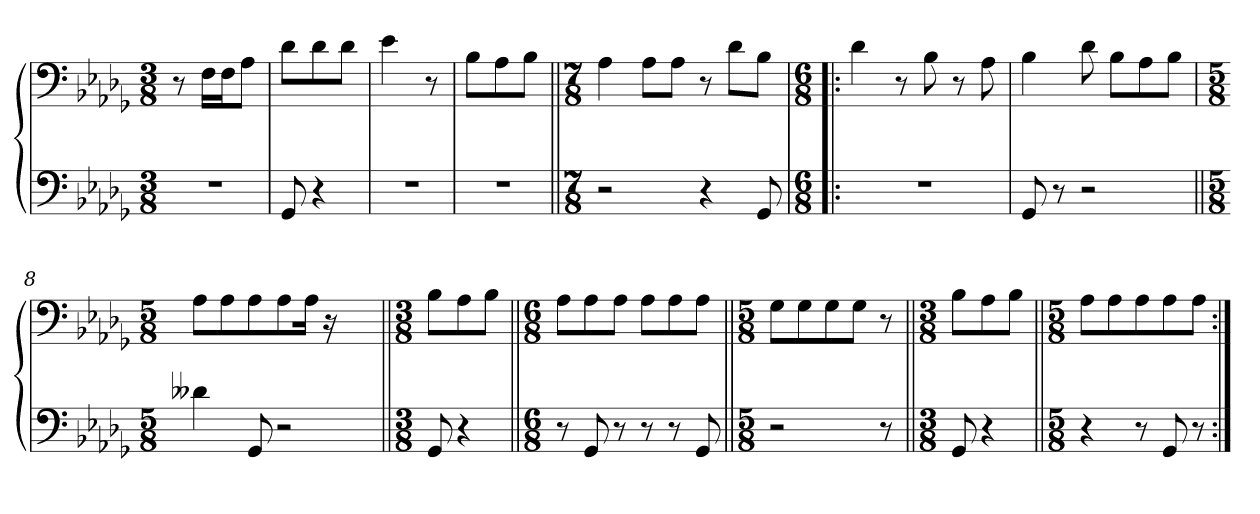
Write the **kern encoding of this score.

**kern	**kern
*part1	*part1
*staff2	*staff1
*clefF4	*clefF4
*k[b-e-a-d-g-]	*k[b-e-a-d-g-]
*M3/8	*M3/8
=1	=1
4.r	8r
.	16F\LL
.	16F\J
.	8A-\J
=2	=2
8GG-/	8d-\L
4r	8d-\
.	8d-\J
=3	=3
4.r	4e-\
.	8r
=4	=4
4.r	8B-\L
.	8A-\
.	8B-\J
=5||	=5||
*M7/8	*M7/8
2r	4A-\
.	8A-\L
.	8A-\J
4r	8r
.	8d-\L
8GG-/	8B-\J
=6!|:	=6!|:
*M6/8	*M6/8
2.r	4d-\
.	8r
.	8B-\
.	8r
.	8A-\
=7	=7
8GG-/	4B-\
8r	.
2r	8d-\
.	8B-\L
.	8A-\
.	8B-\J
=8||	=8
*M5/8	*M5/8
4d--X	8A-\L
.	8A-\
8GG-/	8A-\
2r	8A-\
.	16A-\Jk
.	16r
.	4ryy
=9||	=9||
*M3/8	*M3/8
8GG-/	8B-\L
4r	8A-\
.	8B-\J
=10||	=10||
*M6/8	*M6/8
8r	8A-\L
8GG-/	8A-\
8r	8A-\J
8r	8A-\L
8r	8A-\
8GG-/	8A-\J
=11||	=11||
*M5/8	*M5/8
2r	8G-\L
.	8G-\
.	8G-\
.	8G-\J
8r	8r
=12||	=12||
*M3/8	*M3/8
8GG-/	8B-\L
4r	8A-\
.	8B-\J
=13||	=13||
*M5/8	*M5/8
4r	8A-\L
.	8A-\
8r	8A-\
8GG-/	8A-\
8r	8A-\J
=:|!	=:|!
*-	*-
